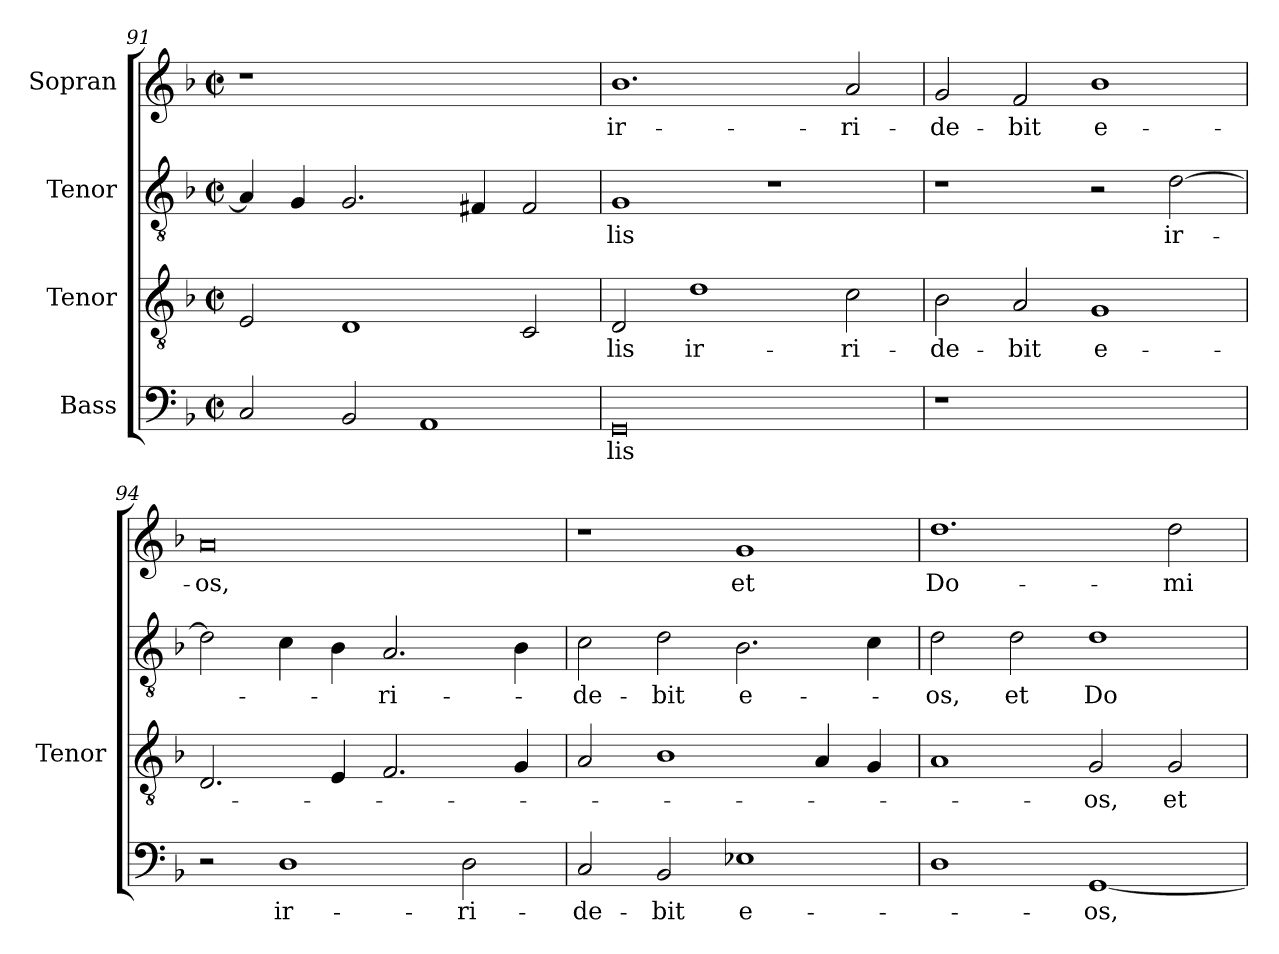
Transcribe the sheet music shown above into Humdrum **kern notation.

**kern	**text	**kern	**text	**kern	**text	**kern	**text
*part4	*part4	*part3	*part3	*part2	*part2	*part1	*part1
*staff4	*staff4	*staff3	*staff3	*staff2	*staff2	*staff1	*staff1
*I"Bass	*	*I"Tenor	*	*I"Tenor	*	*I"Sopran	*
*	*	*I'Tenor	*	*	*	*	*
*clefF4	*	*clefGv2	*	*clefGv2	*	*clefG2	*
*	*	*ITrd7c12	*	*ITrd7c12	*	*	*
*k[b-]	*	*k[b-]	*	*k[b-]	*	*k[b-]	*
*F:	*	*F:	*	*F:	*	*F:	*
*M2/2	*	*M2/2	*	*M2/2	*	*M2/2	*
*met(c|)	*	*met(c|)	*	*met(c|)	*	*met(c|)	*
=91	=91	=91	=91	=91	=91	=91	=91
!	!	!	!	!	!	!LO:N:vis=1	!
2Ci/	.	2EEi/	.	4AAi/]	.	1r	.
.	.	.	.	4GGi/	.	.	.
2BB-i/	.	1DDi	.	2.GGi/	.	.	.
1AAi	.	.	.	.	.	1ryy	.
.	.	.	.	4FF#Xi/	.	.	.
.	.	2CCi/	.	2FF#i/	.	.	.
=92	=92	=92	=92	=92	=92	=92	=92
!	!LO:LY:b:color=#000000	!	!	!	!	!	!
!	!	!	!LO:LY:b:color=#000000	!	!	!	!
!	!	!	!	!	!LO:LY:b:color=#000000	!	!
!	!	!	!	!	!	!	!LO:LY:b:color=#000000
0GGi	-lis	2DDi/	-lis	1GGi	-lis	1.b-i	ir-
!	!	!	!LO:LY:b:color=#000000	!	!	!	!
.	.	1Di	ir-	.	.	.	.
.	.	.	.	1r	.	.	.
!	!	!	!LO:LY:b:color=#000000	!	!	!	!
!	!	!	!	!	!	!	!LO:LY:b:color=#000000
.	.	2Ci\	-ri-	.	.	2ai/	-ri-
=93	=93	=93	=93	=93	=93	=93	=93
!LO:N:vis=1	!	!	!	!	!	!	!
!	!	!	!LO:LY:b:color=#000000	!	!	!	!
!	!	!	!	!	!	!	!LO:LY:b:color=#000000
1r	.	2BB-i\	-de-	1r	.	2gi/	-de-
!	!	!	!LO:LY:b:color=#000000	!	!	!	!
!	!	!	!	!	!	!	!LO:LY:b:color=#000000
.	.	2AAi/	-bit	.	.	2fi/	-bit
!	!	!	!LO:LY:b:color=#000000	!	!	!	!
!	!	!	!	!	!	!	!LO:LY:b:color=#000000
1ryy	.	1GGi	e-	2r	.	1b-i	e-
!	!	!	!	!	!LO:LY:b:color=#000000	!	!
.	.	.	.	[>2Di\	ir-	.	.
!!LO:LB:g=z
=94	=94	=94	=94	=94	=94	=94	=94
!	!	!	!	!	!	!	!LO:LY:b:color=#000000
2r	.	2.DDi/	.	2Di\]	.	0ai	-os,
!	!LO:LY:b:color=#000000	!	!	!	!	!	!
1Di	ir-	.	.	4Ci\	.	.	.
.	.	4EEi/	.	4BB-i\	.	.	.
!	!	!	!	!	!LO:LY:b:color=#000000	!	!
.	.	2.FFi/	.	2.AAi/	-ri-	.	.
!	!LO:LY:b:color=#000000	!	!	!	!	!	!
2Di\	-ri-	.	.	.	.	.	.
.	.	4GGi/	.	4BB-i\	.	.	.
=95	=95	=95	=95	=95	=95	=95	=95
!	!LO:LY:b:color=#000000	!	!	!	!	!	!
!	!	!	!	!	!LO:LY:b:color=#000000	!	!
2Ci/	-de-	2AAi/	.	2Ci\	-de-	1r	.
!	!LO:LY:b:color=#000000	!	!	!	!	!	!
!	!	!	!	!	!LO:LY:b:color=#000000	!	!
2BB-i/	-bit	1BB-i	.	2Di\	-bit	.	.
!	!LO:LY:b:color=#000000	!	!	!	!	!	!
!	!	!	!	!	!LO:LY:b:color=#000000	!	!
!	!	!	!	!	!	!	!LO:LY:b:color=#000000
1E-Xi	e-	.	.	2.BB-i\	e-	1gi	et
.	.	4AAi/	.	.	.	.	.
.	.	4GGi/	.	4Ci\	.	.	.
=96	=96	=96	=96	=96	=96	=96	=96
!	!	!	!	!	!LO:LY:b:color=#000000	!	!
!	!	!	!	!	!	!	!LO:LY:b:color=#000000
1Di	.	1AAi	.	2Di\	-os,	1.ddi	Do-
!	!	!	!	!	!LO:LY:b:color=#000000	!	!
.	.	.	.	2Di\	et	.	.
!	!LO:LY:b:color=#000000	!	!	!	!	!	!
!	!	!	!LO:LY:b:color=#000000	!	!	!	!
!	!	!	!	!	!LO:LY:b:color=#000000	!	!
[<1GGi	-os,	2GGi/	-os,	1Di	Do-	.	.
!	!	!	!LO:LY:b:color=#000000	!	!	!	!
!	!	!	!	!	!	!	!LO:LY:b:color=#000000
.	.	2GGi/	et	.	.	2ddi\	-mi-
=	=	=	=	=	=	=	=
*-	*-	*-	*-	*-	*-	*-	*-
